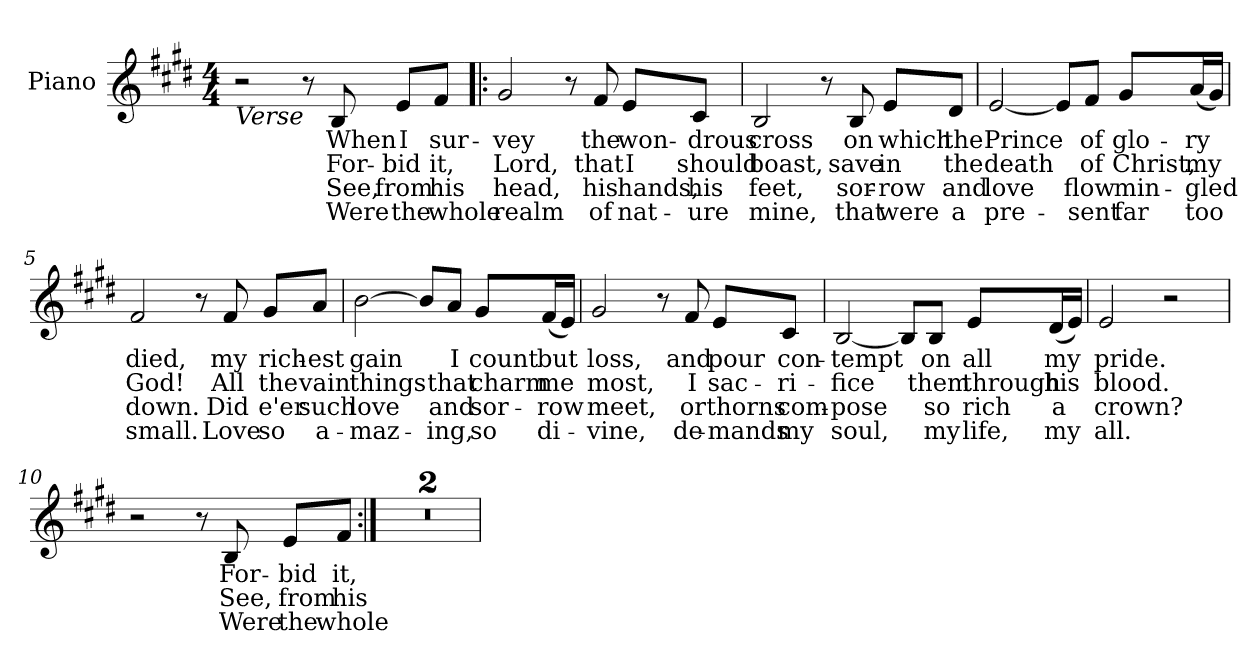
**kern	**text	**text	**text	**text
*part1	*part1	*part1	*part1	*part1
*staff1	*staff1	*staff1	*staff1	*staff1
*I"Piano	*	*	*	*
*I'Pno	*	*	*	*
*clefG2	*	*	*	*
*k[f#c#g#d#]	*	*	*	*
*M4/4	*	*	*	*
=1	=1	=1	=1	=1
!LO:TX:b:i:t=Verse	!	!	!	!
2r	.	.	.	.
8r	.	.	.	.
!	!LO:LY:b	!LO:LY:b	!LO:LY:b	!LO:LY:b
8B/	When	For-	See,	Were
!	!LO:LY:b	!LO:LY:b	!LO:LY:b	!LO:LY:b
8e/L	I	-bid	from	the
!	!LO:LY:b	!LO:LY:b	!LO:LY:b	!LO:LY:b
8f#/J	sur-	it,	his	whole
=2!|:	=2!|:	=2!|:	=2!|:	=2!|:
!	!LO:LY:b	!LO:LY:b	!LO:LY:b	!LO:LY:b
2g#/	-vey	Lord,	head,	realm
8r	.	.	.	.
!	!LO:LY:b	!LO:LY:b	!LO:LY:b	!LO:LY:b
8f#/	the	that	his	of
!	!LO:LY:b	!LO:LY:b	!LO:LY:b	!LO:LY:b
8e/L	won-	I	hands,	nat-
!	!LO:LY:b	!LO:LY:b	!LO:LY:b	!LO:LY:b
8c#/J	-drous	should	his	-ure
=3	=3	=3	=3	=3
!	!LO:LY:b	!LO:LY:b	!LO:LY:b	!LO:LY:b
2B/	cross	boast,	feet,	mine,
8r	.	.	.	.
!	!LO:LY:b	!LO:LY:b	!LO:LY:b	!LO:LY:b
8B/	on	save	sor-	that
!	!LO:LY:b	!LO:LY:b	!LO:LY:b	!LO:LY:b
8e/L	which	in	-row	were
!	!LO:LY:b	!LO:LY:b	!LO:LY:b	!LO:LY:b
8d#/J	the	the	and	a
!!LO:LB:g=z
=4	=4	=4	=4	=4
!	!LO:LY:b	!LO:LY:b	!LO:LY:b	!LO:LY:b
[2e/	Prince	death	love	pre-
8e/L]	.	.	.	.
!	!LO:LY:b	!LO:LY:b	!LO:LY:b	!LO:LY:b
8f#/J	of	of	flow	-sent
!	!LO:LY:b	!LO:LY:b	!LO:LY:b	!LO:LY:b
8g#/L	glo-	Christ,	min-	far
!	!LO:LY:b	!LO:LY:b	!LO:LY:b	!LO:LY:b
(<16a/L	-ry	my	-gled	too
16g#/JJ)	.	.	.	.
=5	=5	=5	=5	=5
!	!LO:LY:b	!LO:LY:b	!LO:LY:b	!LO:LY:b
2f#/	died,	God!	down.	small.
8r	.	.	.	.
!	!LO:LY:b	!LO:LY:b	!LO:LY:b	!LO:LY:b
8f#/	my	All	Did	Love
!	!LO:LY:b	!LO:LY:b	!LO:LY:b	!LO:LY:b
8g#/L	rich-	the	e'er	so
!	!LO:LY:b	!LO:LY:b	!LO:LY:b	!LO:LY:b
8a/J	-est	vain	such	a-
=6	=6	=6	=6	=6
!	!LO:LY:b	!LO:LY:b	!LO:LY:b	!LO:LY:b
[2b\	gain	things	love	-maz-
8b/L]	.	.	.	.
!	!LO:LY:b	!LO:LY:b	!LO:LY:b	!LO:LY:b
8a/J	I	that	and	-ing,
!	!LO:LY:b	!LO:LY:b	!LO:LY:b	!LO:LY:b
8g#/L	count	charm	sor-	so
!	!LO:LY:b	!LO:LY:b	!LO:LY:b	!LO:LY:b
(<16f#/L	but	me	-row	di-
16e/JJ)	.	.	.	.
!!LO:LB:g=z
=7	=7	=7	=7	=7
!	!LO:LY:b	!LO:LY:b	!LO:LY:b	!LO:LY:b
2g#/	loss,	most,	meet,	-vine,
8r	.	.	.	.
!	!LO:LY:b	!LO:LY:b	!LO:LY:b	!LO:LY:b
8f#/	and	I	or	de-
!	!LO:LY:b	!LO:LY:b	!LO:LY:b	!LO:LY:b
8e/L	pour	sac-	thorns	-mands
!	!LO:LY:b	!LO:LY:b	!LO:LY:b	!LO:LY:b
8c#/J	con-	-ri-	com-	my
=8	=8	=8	=8	=8
!	!LO:LY:b	!LO:LY:b	!LO:LY:b	!LO:LY:b
[2B/	-tempt	-fice	-pose	soul,
8B/L]	.	.	.	.
!	!LO:LY:b	!LO:LY:b	!LO:LY:b	!LO:LY:b
8B/J	on	them	so	my
!	!LO:LY:b	!LO:LY:b	!LO:LY:b	!LO:LY:b
8e/L	all	through	rich	life,
!	!LO:LY:b	!LO:LY:b	!LO:LY:b	!LO:LY:b
(<16d#/L	my	his	a	my
16e/JJ)	.	.	.	.
=9	=9	=9	=9	=9
!	!LO:LY:b	!LO:LY:b	!LO:LY:b	!LO:LY:b
2e/	pride.	blood.	crown?	all.
2r	.	.	.	.
!!LO:LB:g=z
=10	=10	=10	=10	=10
2r	.	.	.	.
8r	.	.	.	.
!	!LO:LY:b	!LO:LY:b	!LO:LY:b	!
8B/	For-	See,	Were	.
!	!LO:LY:b	!LO:LY:b	!LO:LY:b	!
8e/L	-bid	from	the	.
!	!LO:LY:b	!LO:LY:b	!LO:LY:b	!
8f#/J	it,	his	whole	.
=11:|!	=11:|!	=11:|!	=11:|!	=11:|!
1r	.	.	.	.
=12	=12	=12	=12	=12
1r	.	.	.	.
=	=	=	=	=
*-	*-	*-	*-	*-
